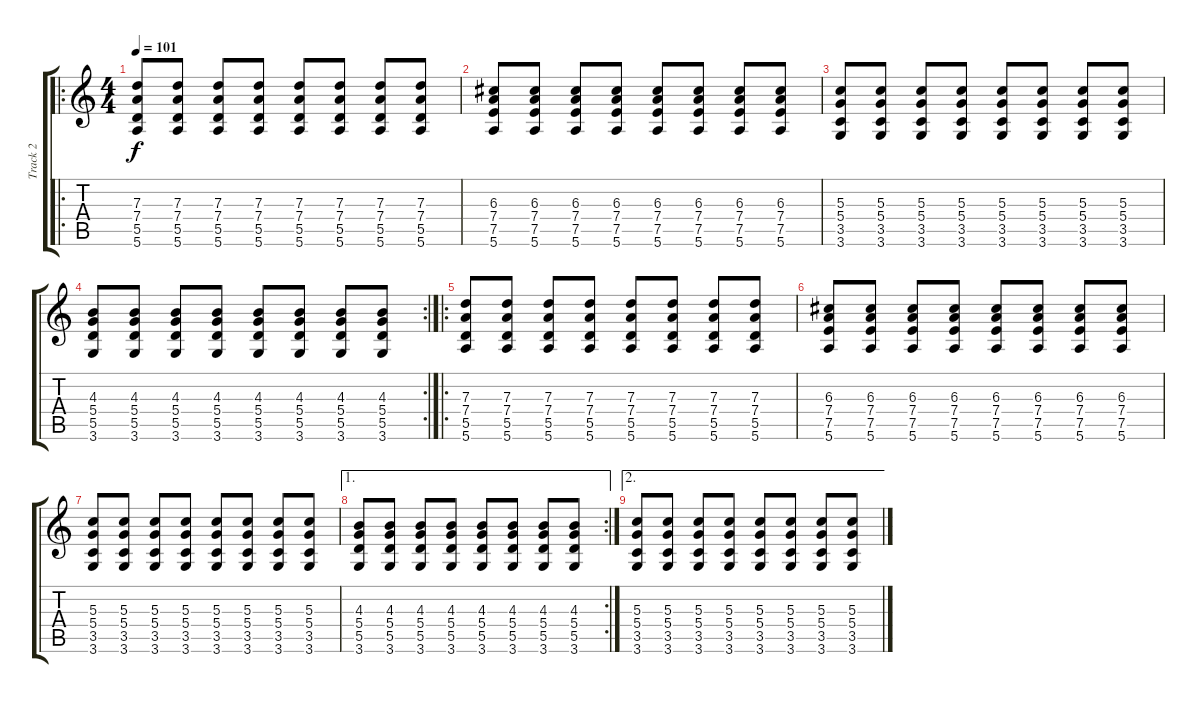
\track ("Track 2" "Track 2") {instrument electricguitarclean}
\staff {score tabs}
\tuning (E4 B3 G3 D3 A2 E2) {hide}
\ro
\ts (4 4)
\tempo 101
\clef g2
\ks c
(7.3 7.4 5.5 5.6).8{dy f instrument overdrivenguitar} (7.3 7.4 5.5 5.6).8 (7.3 7.4 5.5 5.6).8 (7.3 7.4 5.5 5.6).8 (7.3 7.4 5.5 5.6).8 (7.3 7.4 5.5 5.6).8 (7.3 7.4 5.5 5.6).8 (7.3 7.4 5.5 5.6).8 |
(6.3 7.4 7.5 5.6).8 (6.3 7.4 7.5 5.6).8 (6.3 7.4 7.5 5.6).8 (6.3 7.4 7.5 5.6).8 (6.3 7.4 7.5 5.6).8 (6.3 7.4 7.5 5.6).8 (6.3 7.4 7.5 5.6).8 (6.3 7.4 7.5 5.6).8 |
(5.3 5.4 3.5 3.6).8 (5.3 5.4 3.5 3.6).8 (5.3 5.4 3.5 3.6).8 (5.3 5.4 3.5 3.6).8 (5.3 5.4 3.5 3.6).8 (5.3 5.4 3.5 3.6).8 (5.3 5.4 3.5 3.6).8 (5.3 5.4 3.5 3.6).8 |
\rc 2
(4.3 5.4 5.5 3.6).8 (4.3 5.4 5.5 3.6).8 (4.3 5.4 5.5 3.6).8 (4.3 5.4 5.5 3.6).8 (4.3 5.4 5.5 3.6).8 (4.3 5.4 5.5 3.6).8 (4.3 5.4 5.5 3.6).8 (4.3 5.4 5.5 3.6).8 |
\ro
(7.3 7.4 5.5 5.6).8{volume 7 instrument overdrivenguitar} (7.3 7.4 5.5 5.6).8 (7.3 7.4 5.5 5.6).8 (7.3 7.4 5.5 5.6).8 (7.3 7.4 5.5 5.6).8 (7.3 7.4 5.5 5.6).8 (7.3 7.4 5.5 5.6).8 (7.3 7.4 5.5 5.6).8 |
(6.3 7.4 7.5 5.6).8 (6.3 7.4 7.5 5.6).8 (6.3 7.4 7.5 5.6).8 (6.3 7.4 7.5 5.6).8 (6.3 7.4 7.5 5.6).8 (6.3 7.4 7.5 5.6).8 (6.3 7.4 7.5 5.6).8 (6.3 7.4 7.5 5.6).8 |
(5.3 5.4 3.5 3.6).8 (5.3 5.4 3.5 3.6).8 (5.3 5.4 3.5 3.6).8 (5.3 5.4 3.5 3.6).8 (5.3 5.4 3.5 3.6).8 (5.3 5.4 3.5 3.6).8 (5.3 5.4 3.5 3.6).8 (5.3 5.4 3.5 3.6).8 |
\ae 1
\rc 2
(4.3 5.4 5.5 3.6).8 (4.3 5.4 5.5 3.6).8 (4.3 5.4 5.5 3.6).8 (4.3 5.4 5.5 3.6).8 (4.3 5.4 5.5 3.6).8 (4.3 5.4 5.5 3.6).8 (4.3 5.4 5.5 3.6).8 (4.3 5.4 5.5 3.6).8 |
\ae 2
(5.3 5.4 3.5 3.6).8{volume 7} (5.3 5.4 3.5 3.6).8 (5.3 5.4 3.5 3.6).8 (5.3 5.4 3.5 3.6).8 (5.3 5.4 3.5 3.6).8 (5.3 5.4 3.5 3.6).8 (5.3 5.4 3.5 3.6).8 (5.3 5.4 3.5 3.6).8{volume 7}
